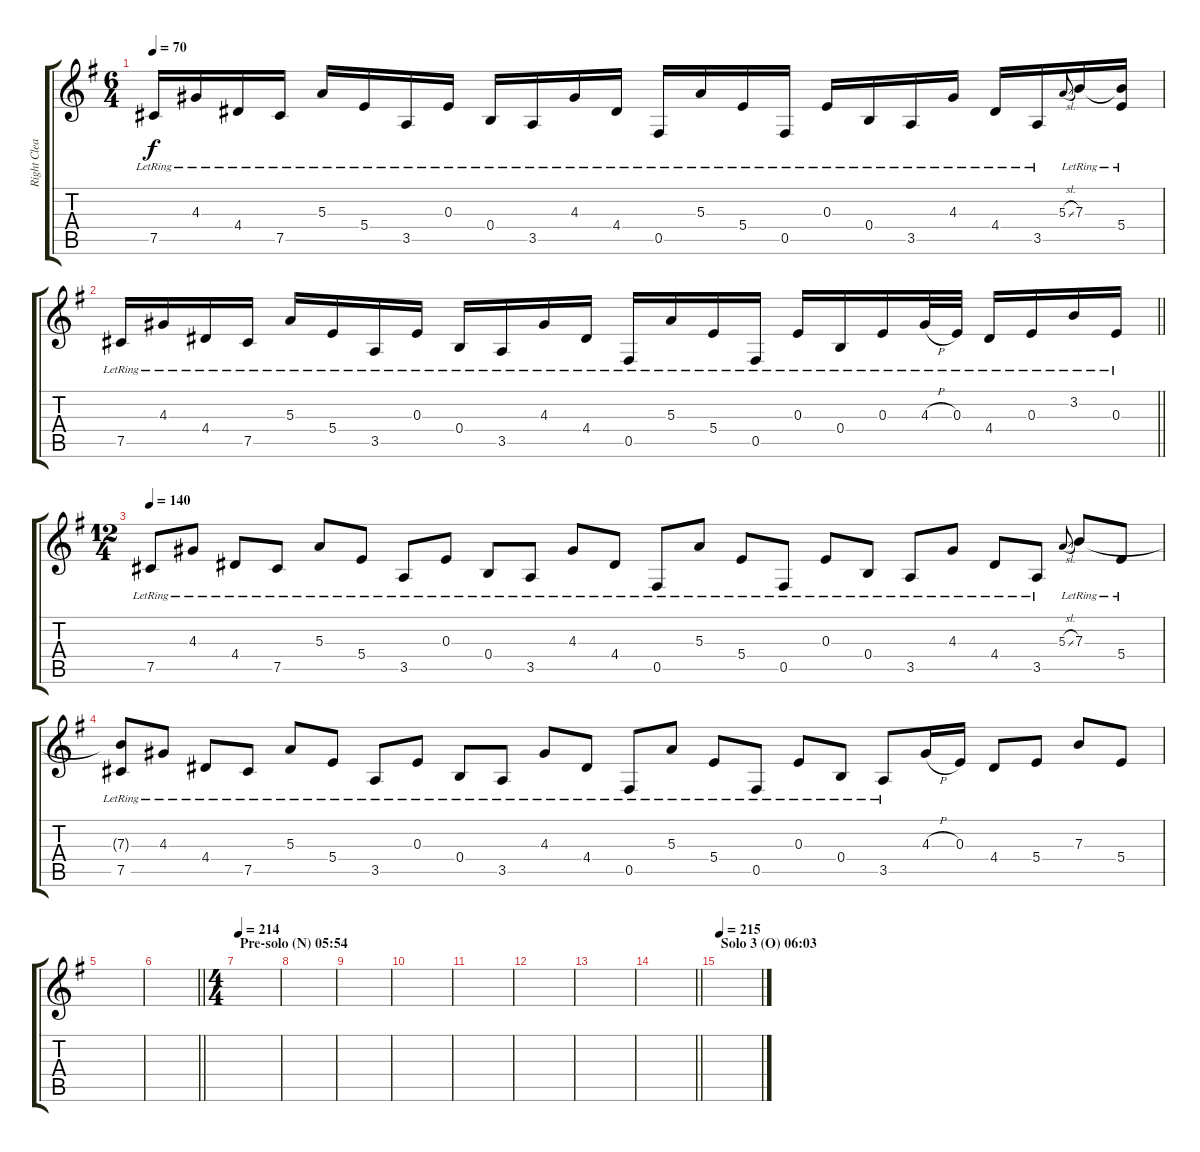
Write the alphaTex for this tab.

\track ("Right Clean" "Right Clea") {instrument electricguitarclean}
\staff {score tabs}
\tuning (Db4 Ab3 E3 B2 Gb2 Db2) {hide}
\ts (6 4)
\tempo 70
\clef g2
\ks eminor
7.5{lr}.16{dy f} 4.3{lr}.16 4.4{lr}.16 7.5{lr}.16 5.3{lr}.16 5.4{lr}.16 3.5{lr}.16 0.3{lr}.16 0.4{lr}.16 3.5{lr}.16 4.3{lr}.16 4.4{lr}.16 0.5{lr}.16 5.3{lr}.16 5.4{lr}.16 0.5{lr}.16 0.3{lr}.16 0.4{lr}.16 3.5{lr}.16 4.3{lr}.16 4.4{lr}.16 3.5{lr}.16 5.3{sl}.8{gr onbeat} 7.3{lr}.16 (7.3{t} 5.4{lr}).16 |
\barLineRight lightlight
7.5{lr}.16 4.3{lr}.16 4.4{lr}.16 7.5{lr}.16 5.3{lr}.16 5.4{lr}.16 3.5{lr}.16 0.3{lr}.16 0.4{lr}.16 3.5{lr}.16 4.3{lr}.16 4.4{lr}.16 0.5{lr}.16 5.3{lr}.16 5.4{lr}.16 0.5{lr}.16 0.3{lr}.16 0.4{lr}.16 0.3{lr}.16 4.3{h lr}.32 0.3{lr}.32 4.4{lr}.16 0.3{lr}.16 3.2{lr}.16 0.3{lr}.16 |
\ts (12 4)
\tempo 140
7.5{lr}.8{volume 9} 4.3{lr}.8 4.4{lr}.8 7.5{lr}.8 5.3{lr}.8 5.4{lr}.8 3.5{lr}.8 0.3{lr}.8 0.4{lr}.8 3.5{lr}.8 4.3{lr}.8 4.4{lr}.8 0.5{lr}.8 5.3{lr}.8 5.4{lr}.8 0.5{lr}.8 0.3{lr}.8 0.4{lr}.8 3.5{lr}.8 4.3{lr}.8 4.4{lr}.8 3.5{lr}.8 5.3{sl}.8{gr onbeat} 7.3{lr}.8 5.4{lr}.8 |
(7.3{t} 7.5{lr}).8 4.3{lr}.8 4.4{lr}.8 7.5{lr}.8 5.3{lr}.8 5.4{lr}.8 3.5{lr}.8 0.3{lr}.8 0.4{lr}.8 3.5{lr}.8 4.3{lr}.8 4.4{lr}.8 0.5{lr}.8 5.3{lr}.8 5.4{lr}.8 0.5{lr}.8 0.3{lr}.8 0.4{lr}.8 3.5{lr}.8 4.3{h}.16 0.3.16 4.4.8 5.4.8 7.3.8 5.4.8 |
|
\barLineRight lightlight
|
\ts (4 4)
\section ("" "Pre-solo (N) 05:54")
\tempo 214
|
|
|
|
|
|
|
\barLineRight lightlight
|
\section ("" "Solo 3 (O) 06:03")
\tempo 215
